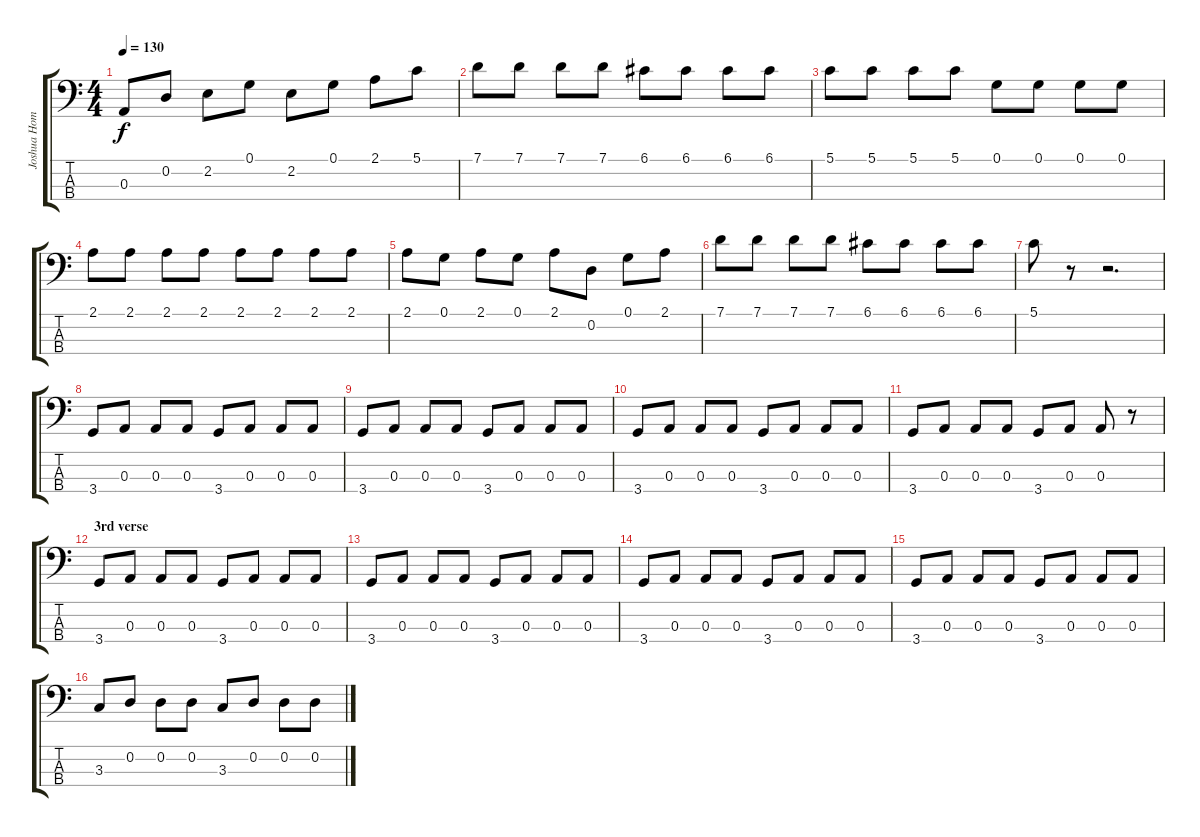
\track ("Joshua Homme - bass" "Joshua Hom") {instrument electricbasspick}
\staff {score tabs}
\tuning (G2 D2 A1 E1) {hide}
\ts (4 4)
\tempo 130
\clef f4
\ks c
0.3.8{dy f} 0.2.8 2.2.8 0.1.8 2.2.8 0.1.8 2.1.8 5.1.8 |
7.1.8 7.1.8 7.1.8 7.1.8 6.1.8 6.1.8 6.1.8 6.1.8 |
5.1.8 5.1.8 5.1.8 5.1.8 0.1.8 0.1.8 0.1.8 0.1.8 |
2.1.8 2.1.8 2.1.8 2.1.8 2.1.8 2.1.8 2.1.8 2.1.8 |
2.1.8 0.1.8 2.1.8 0.1.8 2.1.8 0.2.8 0.1.8 2.1.8 |
7.1.8 7.1.8 7.1.8 7.1.8 6.1.8 6.1.8 6.1.8 6.1.8 |
5.1.8 r.8 r.2{d} |
3.4.8 0.3.8 0.3.8 0.3.8 3.4.8 0.3.8 0.3.8 0.3.8 |
3.4.8 0.3.8 0.3.8 0.3.8 3.4.8 0.3.8 0.3.8 0.3.8 |
3.4.8 0.3.8 0.3.8 0.3.8 3.4.8 0.3.8 0.3.8 0.3.8 |
3.4.8 0.3.8 0.3.8 0.3.8 3.4.8 0.3.8 0.3.8 r.8 |
\section ("" "3rd verse")
3.4.8 0.3.8 0.3.8 0.3.8 3.4.8 0.3.8 0.3.8 0.3.8 |
3.4.8 0.3.8 0.3.8 0.3.8 3.4.8 0.3.8 0.3.8 0.3.8 |
3.4.8 0.3.8 0.3.8 0.3.8 3.4.8 0.3.8 0.3.8 0.3.8 |
3.4.8 0.3.8 0.3.8 0.3.8 3.4.8 0.3.8 0.3.8 0.3.8 |
3.3.8 0.2.8 0.2.8 0.2.8 3.3.8 0.2.8 0.2.8 0.2.8
